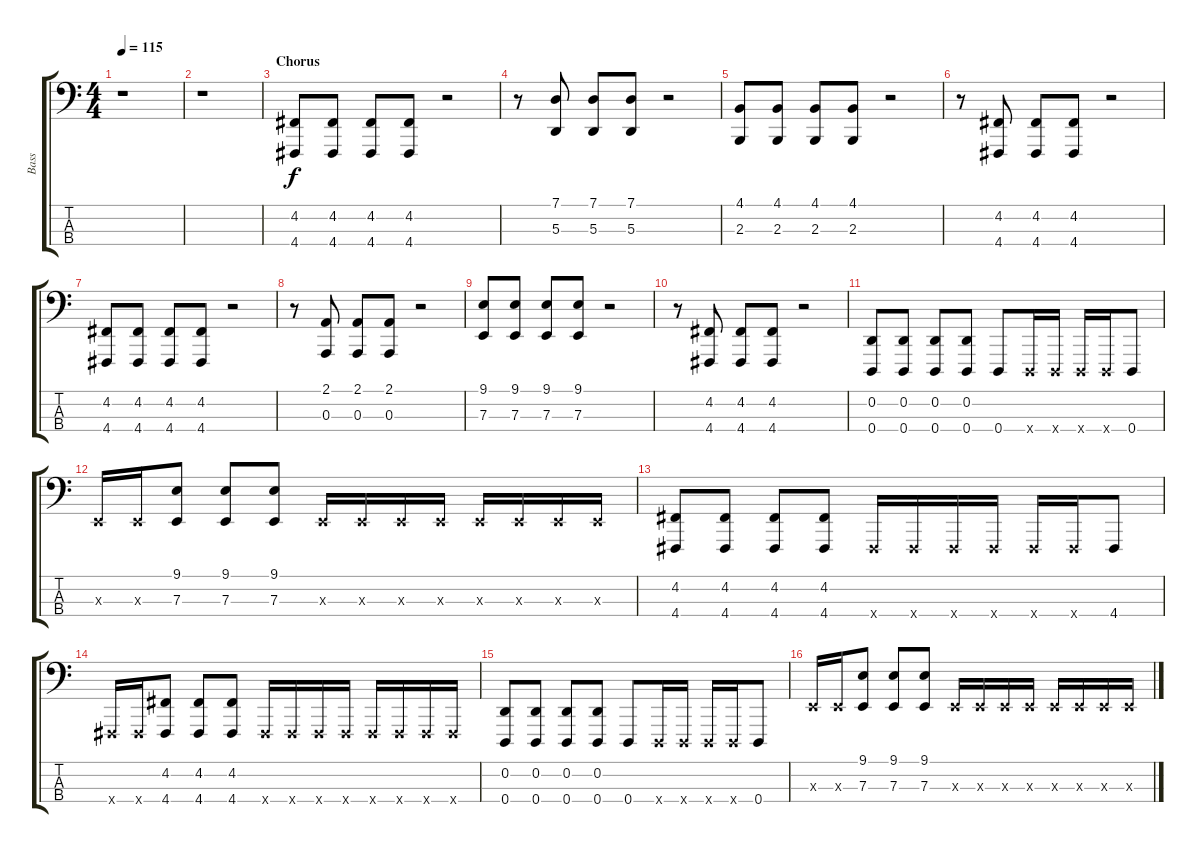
\track ("Bass" "Bass") {instrument lead5charang}
\staff {score tabs}
\tuning (G2 D2 A1 D1) {hide}
\ts (4 4)
\tempo 115
\clef f4
\ks c
r.1{dy f} |
r.1 |
\section ("" "Chorus")
(4.2 4.4).8 (4.2 4.4).8 (4.2 4.4).8 (4.2 4.4).8 r.2 |
r.8 (7.1 5.3).8 (7.1 5.3).8 (7.1 5.3).8 r.2 |
(4.1 2.3).8 (4.1 2.3).8 (4.1 2.3).8 (4.1 2.3).8 r.2 |
r.8 (4.2 4.4).8 (4.2 4.4).8 (4.2 4.4).8 r.2 |
(4.2 4.4).8 (4.2 4.4).8 (4.2 4.4).8 (4.2 4.4).8 r.2 |
r.8 (2.1 0.3).8 (2.1 0.3).8 (2.1 0.3).8 r.2 |
(9.1 7.3).8 (9.1 7.3).8 (9.1 7.3).8 (9.1 7.3).8 r.2 |
r.8 (4.2 4.4).8 (4.2 4.4).8 (4.2 4.4).8 r.2 |
(0.2 0.4).8 (0.2 0.4).8 (0.2 0.4).8 (0.2 0.4).8 0.4.8 0.4{x}.16 0.4{x}.16 0.4{x}.16 0.4{x}.16 0.4.8 |
7.3{x}.16 7.3{x}.16 (9.1 7.3).8 (9.1 7.3).8 (9.1 7.3).8 7.3{x}.16 7.3{x}.16 7.3{x}.16 7.3{x}.16 7.3{x}.16 7.3{x}.16 7.3{x}.16 7.3{x}.16 |
(4.2 4.4).8 (4.2 4.4).8 (4.2 4.4).8 (4.2 4.4).8 4.4{x}.16 4.4{x}.16 4.4{x}.16 4.4{x}.16 4.4{x}.16 4.4{x}.16 4.4.8 |
4.4{x}.16 4.4{x}.16 (4.2 4.4).8 (4.2 4.4).8 (4.2 4.4).8 4.4{x}.16 4.4{x}.16 4.4{x}.16 4.4{x}.16 4.4{x}.16 4.4{x}.16 4.4{x}.16 4.4{x}.16 |
(0.2 0.4).8 (0.2 0.4).8 (0.2 0.4).8 (0.2 0.4).8 0.4.8 0.4{x}.16 0.4{x}.16 0.4{x}.16 0.4{x}.16 0.4.8 |
7.3{x}.16 7.3{x}.16 (9.1 7.3).8 (9.1 7.3).8 (9.1 7.3).8 7.3{x}.16 7.3{x}.16 7.3{x}.16 7.3{x}.16 7.3{x}.16 7.3{x}.16 7.3{x}.16 7.3{x}.16
